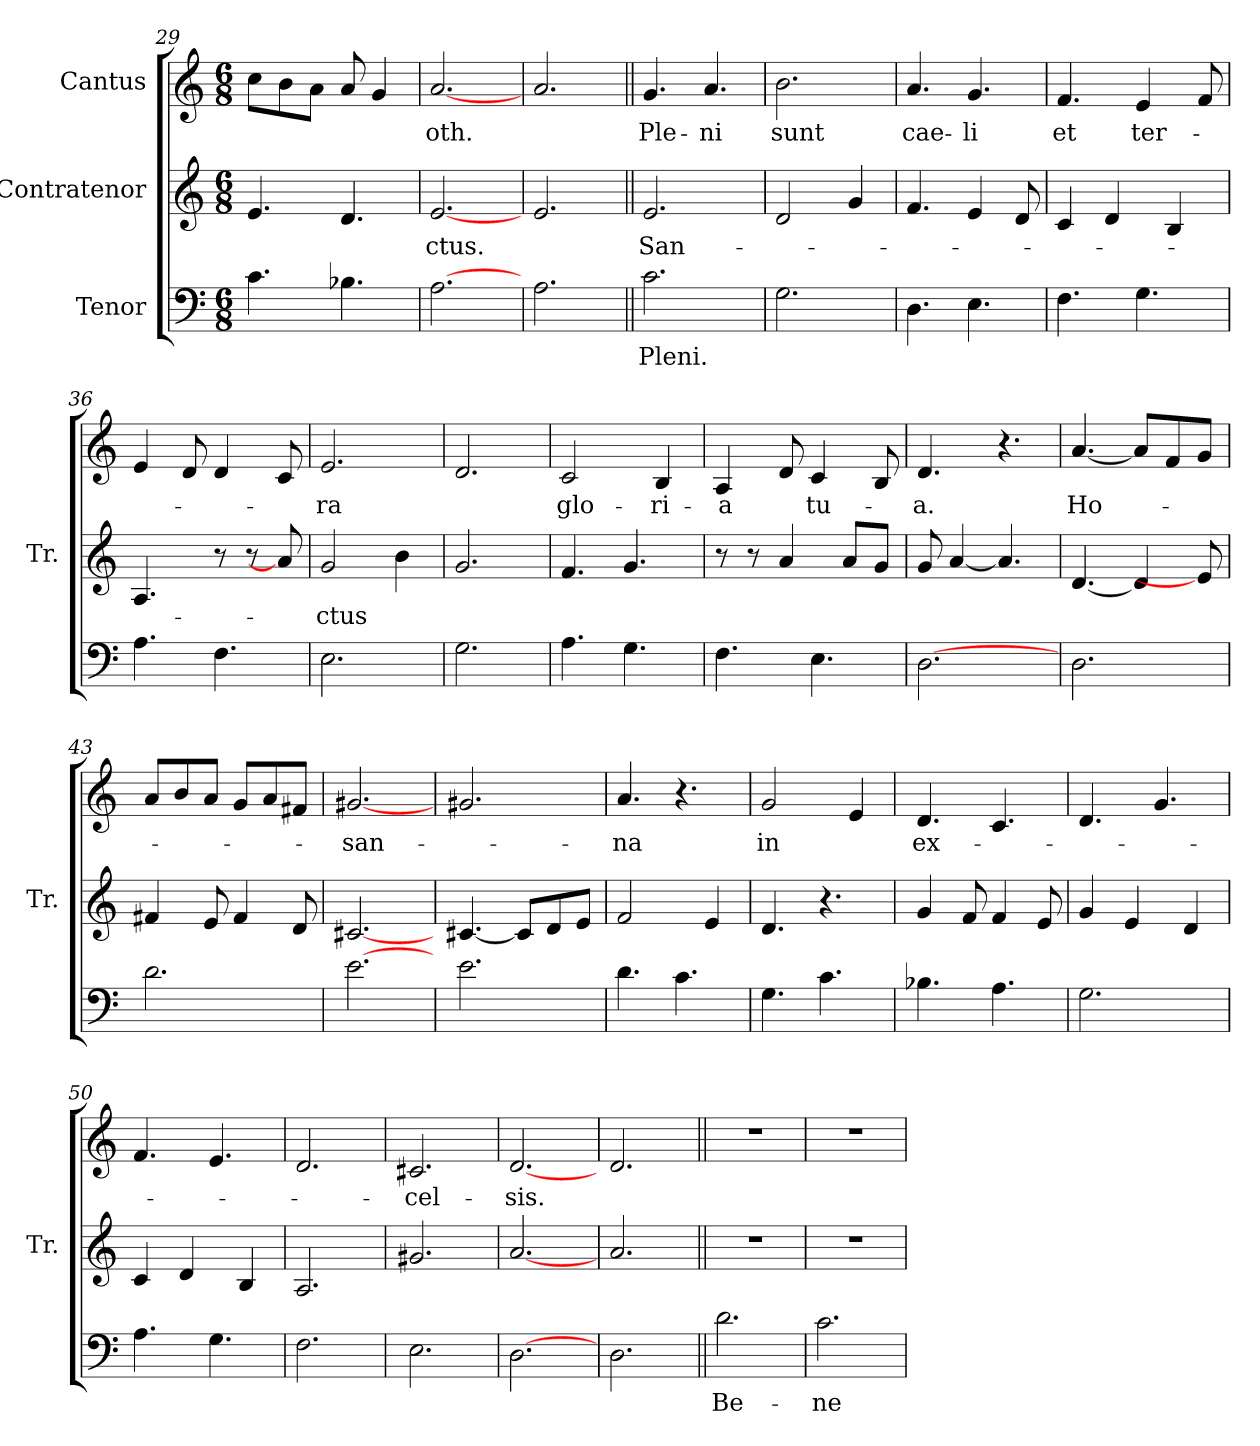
**kern	**text	**kern	**text	**kern	**text
*part3	*part3	*part2	*part2	*part1	*part1
*staff3	*staff3	*staff2	*staff2	*staff1	*staff1
*I"Tenor	*	*I"Contratenor	*	*I"Cantus	*
*	*	*I'Tr.	*	*	*
*clefF4	*	*clefG2	*	*clefG2	*
*k[]	*	*k[]	*	*k[]	*
*C:	*	*C:	*	*C:	*
*M6/8	*	*M6/8	*	*M6/8	*
=29	=29	=29	=29	=29	=29
4.ci\	.	4.ei/	.	8cci\L	.
.	.	.	.	8bi\	.
.	.	.	.	8ai\J	.
4.B-Xi\	.	4.di/	.	8ai/L	.
.	.	.	.	4gi/	.
=30	=30	=30	=30	=30	=30
!	!	!	!LO:LY:b:color=#000000	!	!LO:LY:b:color=#000000
[2.Ai\	.	[2.ei/	-ctus.	[2.ai/	-oth.
=31	=31	=31	=31	=31	=31
2.Ai\	.	2.ei/	.	2.ai/	.
!!LO:LB:g=z
=32||	=32||	=32||	=32||	=32||	=32||
!	!LO:LY:b:color=#000000	!	!LO:LY:b:color=#000000	!	!LO:LY:b:color=#000000
2.ci\	Pleni.	2.ei/	San-	4.gi/	Ple-
!	!	!	!	!	!LO:LY:b:color=#000000
.	.	.	.	4.ai/	-ni
=33	=33	=33	=33	=33	=33
!	!	!	!	!	!LO:LY:b:color=#000000
2.Gi\	.	2di/	.	2.bi\	sunt
.	.	4gi/	.	.	.
=34	=34	=34	=34	=34	=34
!	!	!	!	!	!LO:LY:b:color=#000000
4.Di\	.	4.fi/	.	4.ai/	cae-
!	!	!	!	!	!LO:LY:b:color=#000000
4.Ei\	.	4ei/	.	4.gi/	-li
.	.	8di/L	.	.	.
=35	=35	=35	=35	=35	=35
!	!	!	!	!	!LO:LY:b:color=#000000
4.Fi\	.	4ci/	.	4.fi/	et
.	.	4di/	.	.	.
!	!	!	!	!	!LO:LY:b:color=#000000
4.Gi\	.	.	.	4ei/	ter-
.	.	4Bi/	.	.	.
.	.	.	.	8fi/L	.
=36	=36	=36	=36	=36	=36
4.Ai\	.	4.Ai/	.	4ei/	.
.	.	.	.	8di/L	.
4.Fi\	.	8r	.	4di/	.
.	.	8r	.	.	.
.	.	8ai/L]	.	8ci/L	.
=37	=37	=37	=37	=37	=37
!	!	!	!LO:LY:b:color=#000000	!	!LO:LY:b:color=#000000
2.Ei\	.	2gi/	-ctus	2.ei/	-ra
.	.	4bi\	.	.	.
=38	=38	=38	=38	=38	=38
2.Gi\	.	2.gi/	.	2.di/	.
=39	=39	=39	=39	=39	=39
!	!	!	!	!	!LO:LY:b:color=#000000
4.Ai\	.	4.fi/	.	2ci/	glo-
4.Gi\	.	4.gi/	.	.	.
!	!	!	!	!	!LO:LY:b:color=#000000
.	.	.	.	4Bi/	-ri-
!!LO:LB:g=z
=40	=40	=40	=40	=40	=40
!	!	!	!	!	!LO:LY:b:color=#000000
4.Fi\	.	8r	.	4Ai/	-a
.	.	8r	.	.	.
.	.	4ai/	.	8di/L	.
!	!	!	!	!	!LO:LY:b:color=#000000
4.Ei\	.	.	.	4ci/	tu-
.	.	8ai/L	.	.	.
.	.	8gi/J	.	8Bi/L	.
=41	=41	=41	=41	=41	=41
!	!	!	!	!	!LO:LY:b:color=#000000
[2.Di\	.	8gi/L	.	4.di/	-a.
.	.	[4ai/	.	.	.
.	.	4.ai/]	.	4.r	.
=42	=42	=42	=42	=42	=42
!	!	!	!	!	!LO:LY:b:color=#000000
2.Di\	.	[4.di/	.	[4.ai/	Ho-
.	.	4di/]	.	8ai/L]	.
.	.	.	.	8fi/	.
.	.	8ei/L]	.	8gi/J	.
=43	=43	=43	=43	=43	=43
2.di\	.	4f#Xi/	.	8ai/L	.
.	.	.	.	8bi/	.
.	.	8ei/L	.	8ai/J	.
.	.	4f#i/	.	8gi/L	.
.	.	.	.	8ai/	.
.	.	8di/L	.	8f#Xi/J	.
=44	=44	=44	=44	=44	=44
!	!	!	!	!	!LO:LY:b:color=#000000
[2.ei\	.	[2.c#Xi/	.	[2.g#Xi/	-san-
=45	=45	=45	=45	=45	=45
2.ei\	.	[4.c#i/	.	2.g#i/	.
.	.	8c#i/L]	.	.	.
.	.	8di/	.	.	.
.	.	8ei/J	.	.	.
=46	=46	=46	=46	=46	=46
!	!	!	!	!	!LO:LY:b:color=#000000
4.di\	.	2fi/	.	4.ai/	-na
4.ci\	.	.	.	4.r	.
.	.	4ei/	.	.	.
!!LO:PB:g=z
=47	=47	=47	=47	=47	=47
!	!	!	!	!	!LO:LY:b:color=#000000
4.Gi\	.	4.di/	.	2gi/	in
4.ci\	.	4.r	.	.	.
.	.	.	.	4ei/	.
=48	=48	=48	=48	=48	=48
!	!	!	!	!	!LO:LY:b:color=#000000
4.B-Xi\	.	4gi/	.	4.di/	ex-
.	.	8fi/L	.	.	.
4.Ai\	.	4fi/	.	4.ci/	.
.	.	8ei/L	.	.	.
=49	=49	=49	=49	=49	=49
2.Gi\	.	4gi/	.	4.di/	.
.	.	4ei/	.	.	.
.	.	.	.	4.gi/	.
.	.	4di/	.	.	.
=50	=50	=50	=50	=50	=50
4.Ai\	.	4ci/	.	4.fi/	.
.	.	4di/	.	.	.
4.Gi\	.	.	.	4.ei/	.
.	.	4Bi/	.	.	.
=51	=51	=51	=51	=51	=51
2.Fi\	.	2.Ai/	.	2.di/	.
=52	=52	=52	=52	=52	=52
!	!	!	!	!	!LO:LY:b:color=#000000
2.Ei\	.	2.g#Xi/	.	2.c#Xi/	-cel-
=53	=53	=53	=53	=53	=53
!	!	!	!	!	!LO:LY:b:color=#000000
[2.Di\	.	[2.ai/	.	[2.di/	-sis.
=54	=54	=54	=54	=54	=54
2.Di\	.	2.ai/	.	2.di/	.
=55||	=55||	=55||	=55||	=55||	=55||
!	!LO:LY:b:color=#000000	!LO:N:vis=1	!	!LO:N:vis=1	!
2.di\	Be-	2.r	.	2.r	.
!!LO:LB:g=z
=56	=56	=56	=56	=56	=56
!	!LO:LY:b:color=#000000	!LO:N:vis=1	!	!LO:N:vis=1	!
2.ci\	-ne-	2.r	.	2.r	.
=	=	=	=	=	=
*-	*-	*-	*-	*-	*-
